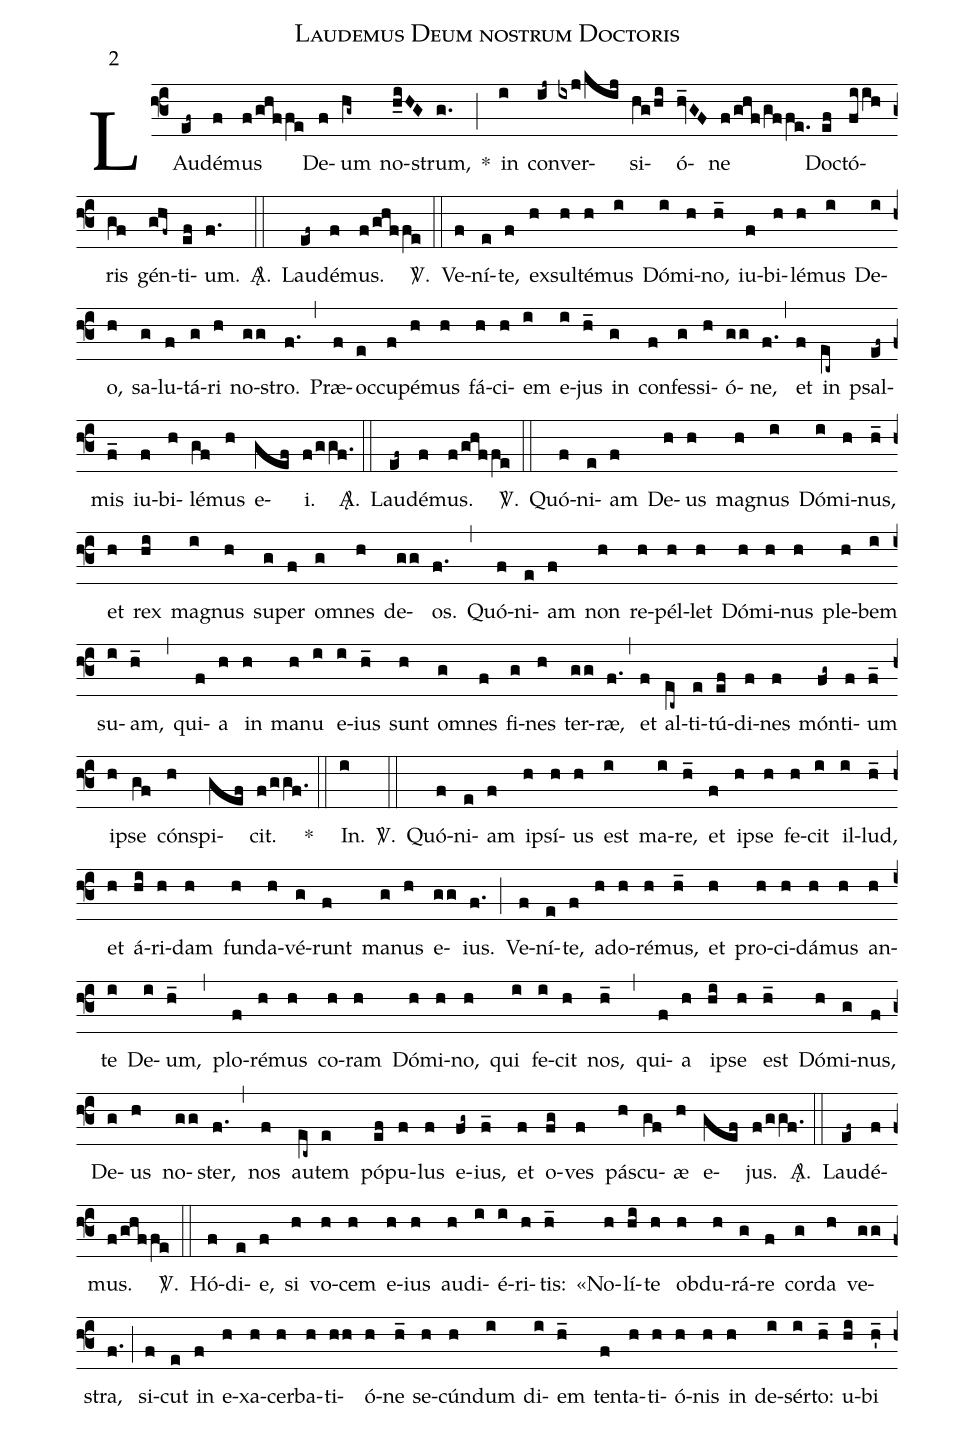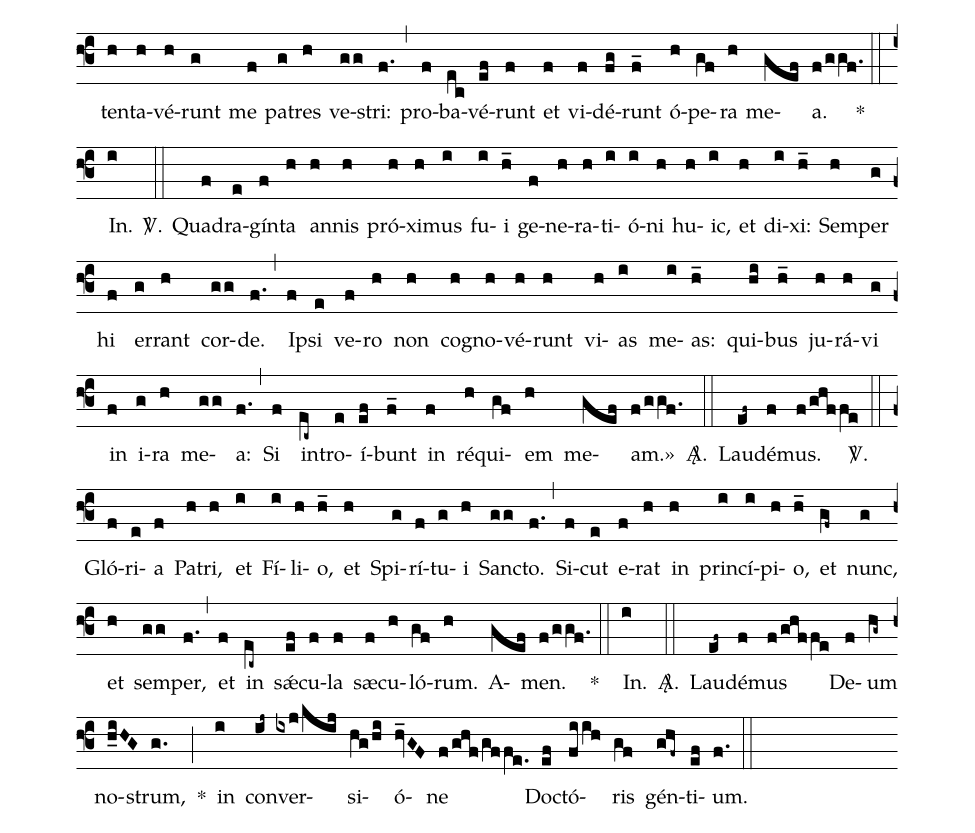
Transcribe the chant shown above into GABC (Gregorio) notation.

name: Laudemus Deum nostrum Doctoris;
mode: 2;
%%
(f3)
LAu(ef~)dé(f)mus(f/ghf/fe) De(f)um(hg~) no(h_iHG)strum,(g.) *(;)
in(i) con(ij~)ver(ixj/kij)si(hg/hi)ó(hv_GF)ne(f/ghf/gf/fe.) Do(ef)ctó(fi/ih)ris(gf) gén(ghf~)ti(ef)um.(f.) <sp>A/</sp>.(::)

Lau(ef~)dé(f)mus.(f/ghf/fe) <sp>V/</sp>.(::)

Ve(f)ní(e)te,(f) ex(h)sul(h)té(h)mus(i) Dó(i)mi(h)no,(h_) iu(f)bi(h)lé(h)mus(i) De(i)o,(h) sa(g)lu(f)tá(g)ri(h) no(gg)stro.(f.) (,)
Præ(f)oc(e)cu(f)pé(h)mus(h) fá(h)ci(h)em(i) e(i)jus(h_) in(g) con(f)fes(g)si(h)ó(gg)ne,(f.) (,)
et(f) in(ec~) psal(ef~)mis(f_) iu(f)bi(h)lé(gf)mus(h) e(gef)i.(f/ggf.) <sp>A/</sp>.(::)

Lau(ef~)dé(f)mus.(f/ghf/fe) <sp>V/</sp>.(::)

Quó(f)ni(e)am(f) De(h)us(h) ma(h)gnus(i) Dó(i)mi(h)nus,(h_) et(h) rex(hi) ma(i)gnus(h) su(g)per(f) om(g)nes(h) de(gg)os.(f.) (,)
Quó(f)ni(e)am(f) non(h) re(h)pél(h)let(h) Dó(h)mi(h)nus(h) ple(h)bem(i) su(i)am,(h_) (,)
qui(f)a(h) in(h) ma(h)nu(i) e(i)ius(h_) sunt(h) om(g)nes(f) fi(g)nes(h) ter(gg)ræ,(f.) (,)
et(f) al(ec~)ti(e)tú(ef)di(f)nes(f) món(fg~)ti(f)um(f_) i(h)pse(gf) cón(h)spi(gef)cit.(f/ggf.) *(::)

In.(i) <sp>V/</sp>.(::)

Quó(f)ni(e)am(f) i(h)psí(h)us(h) est(i) ma(i)re,(h_) et(f) i(h)pse(h) fe(h)cit(i) il(i)lud,(h_) et(h) á(hi)ri(h)dam(h) fun(h)da(h)vé(g)runt(f) ma(g)nus(h) e(gg)ius.(f.) (;)
Ve(f)ní(e)te,(f) a(h)do(h)ré(h)mus,(h_) et(h) pro(h)ci(h)dá(h)mus(h) an(h)te(i) De(i)um,(h_) (,)
plo(f)ré(h)mus(h) co(h)ram(h) Dó(h)mi(h)no,(h) qui(i) fe(i)cit(h) nos,(h_) (,)
qui(f)a(h) i(hi)pse(h) est(h_) Dó(h)mi(g)nus,(f) De(g)us(h) no(gg)ster,(f.) (,)
nos(f) au(ec~)tem(e) pó(ef)pu(f)lus(f) e(fg~)ius,(f_) et(f) o(fg)ves(f) pá(h)scu(gf)æ(h) e(gef)jus.(f/ggf.) <sp>A/</sp>.(::)

Lau(ef~)dé(f)mus.(f/ghf/fe) <sp>V/</sp>.(::)

Hó(f)di(e)e,(f) si(h) vo(h)cem(h) e(h)ius(h) au(h)di(i)é(i)ri(h)tis:(h_) «No(h)lí(hi)te(h) ob(h)du(h)rá(g)re(f) cor(g)da(h) ve(gg)stra,(f.) (;)
si(f)cut(e) in(f) e(h)xa(h)cer(h)ba(h)ti(hh)ó(h)ne(h_) se(h)cún(h)dum(i) di(i)em(h_) ten(f)ta(h)ti(h)ó(h)nis(h) in(h) de(i)sér(i)to:(h_) u(hi)bi(h_') ten(h)ta(h)vé(h)runt(g) me(f) pa(g)tres(h) ve(gg)stri:(f.) (,)
pro(f)ba(ec)vé(ef)runt(f) et(f) vi(f)dé(fg)runt(f_) ó(h)pe(gf)ra(h) me(gef)a.(f/ggf.) *(::)

In.(i) <sp>V/</sp>.(::)

Qua(f)dra(e)gín(f)ta(h) an(h)nis(h) pró(h)xi(h)mus(i) fu(i)i(h_) ge(f)ne(h)ra(h)ti(i)ó(i)ni(h) hu(h)ic,(i) et(h) di(i)xi:(h_) Sem(h)per(g) hi(f) er(g)rant(h) cor(gg)de.(f.) (,)
I(f)psi(e) ve(f)ro(h) non(h) co(h)gno(h)vé(h)runt(h) vi(h)as(i) me(i)as:(h_) qui(hi)bus(h_) ju(h)rá(h)vi(g) in(f) i(g)ra(h) me(gg)a:(f.) (,)
Si(f) in(ec~)tro(e)í(ef)bunt(f_) in(f) ré(h)qui(gf)em(h) me(gef)am.»(f/ggf.) <sp>A/</sp>.(::)

Lau(ef~)dé(f)mus.(f/ghf/fe) <sp>V/</sp>.(::)

Gló(f)ri(e)a(f) Pa(h)tri,(h) et(i) Fí(i)li(h)o,(h_) et(h) Spi(g)rí(f)tu(g)i(h) San(gg)cto.(f.) (,)
Si(f)cut(e) e(f)rat(h) in(h) prin(i)cí(i)pi(h)o,(h_) et(gf~) nunc,(g) et(h) sem(gg)per,(f.) (,)
et(f) in(ec~) sǽ(ef)cu(f)la(f) sæ(f)cu(h)ló(gf)rum.(h) A(gef)men.(f/ggf.) *(::)

In.(i) <sp>A/</sp>.(::)

Lau(ef~)dé(f)mus(f/ghf/fe) De(f)um(hg~) no(h_iHG)strum,(g.) *(;)
in(i) con(ij~)ver(ixj/kij)si(hg/hi)ó(hv_GF)ne(f/ghf/gf/fe.) Do(ef)ctó(fi/ih)ris(gf) gén(ghf~)ti(ef)um.(f.) (::)
